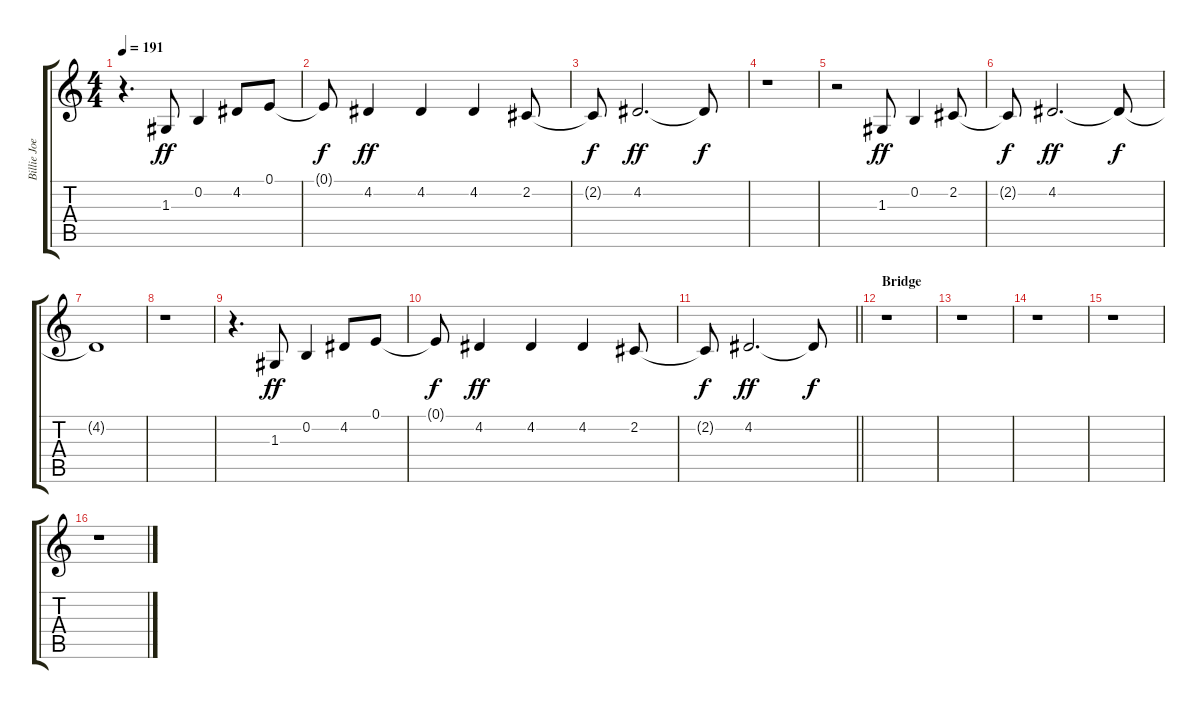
\track ("Billie Joe Armstrong (Vocals)" "Billie Joe") {instrument sopranosax}
\staff {score tabs}
\tuning (E4 B3 G3 D3 A2 E2) {hide}
\ts (4 4)
\tempo 191
\clef g2
\ks c
r.4{d dy f} 1.3.8{dy ff} 0.2.4 4.2.8 0.1.8 |
0.1{t}.8{dy f} 4.2.4{dy ff} 4.2.4 4.2.4 2.2.8 |
2.2{t}.8{dy f} 4.2.2{d dy ff} 4.2{t}.8{dy f} |
r.1 |
r.2 1.3.8{dy ff} 0.2.4 2.2.8 |
2.2{t}.8{dy f} 4.2.2{d dy ff} 4.2{t}.8{dy f} |
4.2{t}.1 |
r.1 |
r.4{d} 1.3.8{dy ff} 0.2.4 4.2.8 0.1.8 |
0.1{t}.8{dy f} 4.2.4{dy ff} 4.2.4 4.2.4 2.2.8 |
\barLineRight lightlight
2.2{t}.8{dy f} 4.2.2{d dy ff} 4.2{t}.8{dy f} |
\section ("" "Bridge")
r.1 |
r.1 |
r.1 |
r.1 |
r.1
